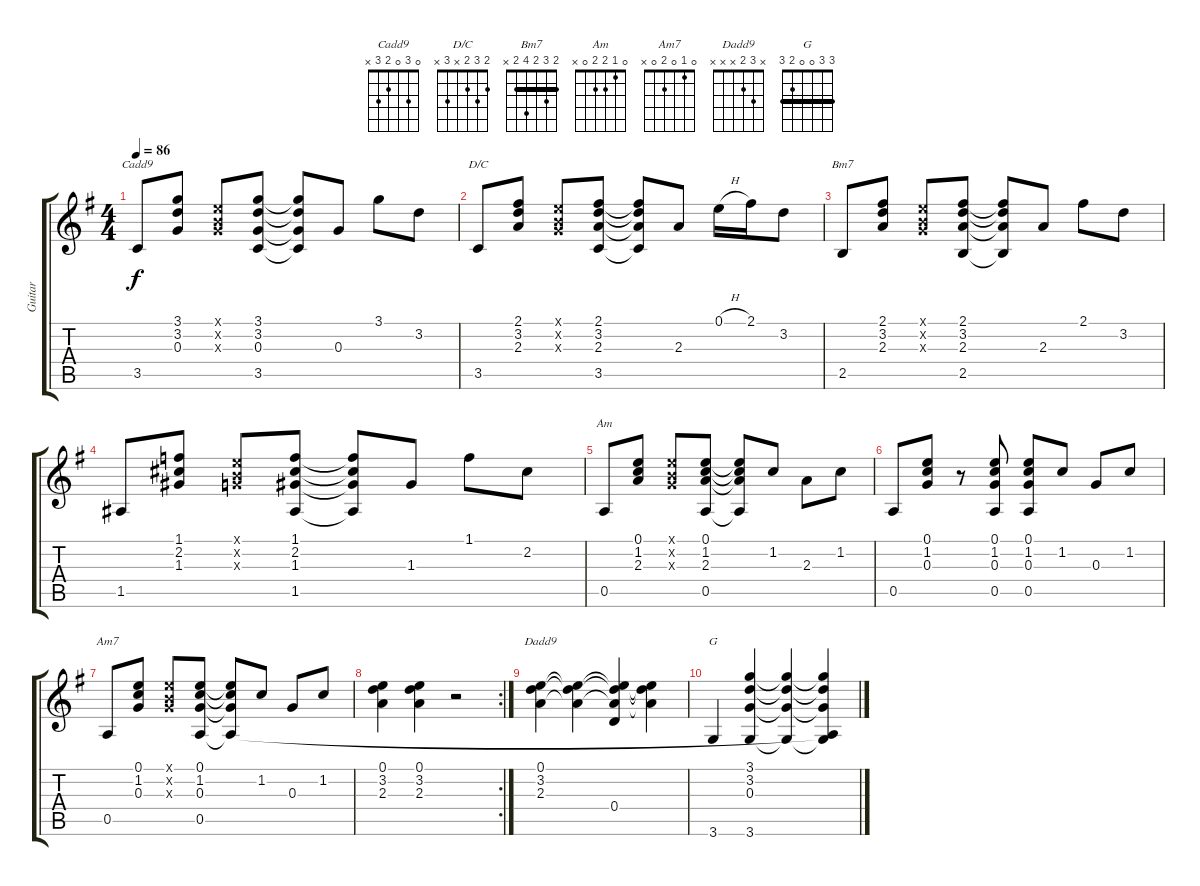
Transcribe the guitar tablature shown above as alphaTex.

\track ("Guitar" "Guitar") {instrument acousticguitarnylon}
\staff {score tabs}
\tuning (E4 B3 G3 D3 A2 E2) {hide}
\chord ("Cadd9" 0 3 0 2 3 x)
\chord ("D/C" 2 3 2 x 3 x)
\chord ("Bm7" 2 3 2 4 2 x) {barre 2}
\chord ("Am" 0 1 2 2 0 x)
\chord ("Am7" 0 1 0 2 0 x)
\chord ("Dadd9" x 3 2 x x x)
\chord ("G" 3 3 0 0 2 3) {barre 3}
\ts (4 4)
\tempo 86
\clef g2
\ks g
3.5.8{ch "Cadd9" dy f} (3.1 3.2 0.3).8 (0.1{x} 0.2{x} 0.3{x}).8 (3.1 3.2 0.3 3.5).8 (3.1{t} 3.2{t} 0.3{t} 3.5{t}).8 0.3.8 3.1.8 3.2.8 |
3.5.8{ch "D/C"} (2.1 3.2 2.3).8 (0.1{x} 0.2{x} 0.3{x}).8 (2.1 3.2 2.3 3.5).8 (2.1{t} 3.2{t} 2.3{t} 3.5{t}).8 2.3.8 0.1{h}.16 2.1.16 3.2.8 |
2.5.8{ch "Bm7"} (2.1 3.2 2.3).8 (0.1{x} 0.2{x} 0.3{x}).8 (2.1 3.2 2.3 2.5).8 (2.1{t} 3.2{t} 2.3{t} 2.5{t}).8 2.3.8 2.1.8 3.2.8 |
1.5.8 (1.1 2.2 1.3).8 (0.1{x} 0.2{x} 0.3{x}).8 (1.1 2.2 1.3 1.5).8 (1.1{t} 2.2{t} 1.3{t} 1.5{t}).8 1.3.8 1.1.8 2.2.8 |
0.5.8{ch "Am"} (0.1 1.2 2.3).8 (0.1{x} 0.2{x} 0.3{x}).8 (0.1 1.2 2.3 0.5).8 (0.1{t} 1.2{t} 2.3{t} 0.5{t}).8 1.2.8 2.3.8 1.2.8 |
0.5.8 (0.1 1.2 0.3).8 r.8 (0.1 1.2 0.3 0.5).8 (0.1 1.2 0.3 0.5).8 1.2.8 0.3.8 1.2.8 |
0.5.8{ch "Am7"} (0.1 1.2 0.3).8 (0.1{x} 0.2{x} 0.3{x}).8 (0.1 1.2 0.3 0.5).8 (0.1{t} 1.2{t} 0.3{t} 0.5{t}).8 1.2.8 0.3.8 1.2.8 |
\rc 2
(0.1 3.2 2.3).4 (0.1 3.2 2.3).4 r.2 |
(0.1 3.2 2.3).4{ch "Dadd9"} (0.1{t} 3.2{t} 2.3{t}).4 (0.1{t} 3.2{t} 2.3{t} 0.4).4 (0.1{t} 3.2{t} 2.3{t}).4 |
3.6.4{ch "G"} (3.1 3.2 0.3 3.6).4 (3.1{t} 3.2{t} 0.3{t} 3.6{t}).4 (3.1{t} 3.2{t} 0.3{t} 0.5{t} 3.6{t}).4
